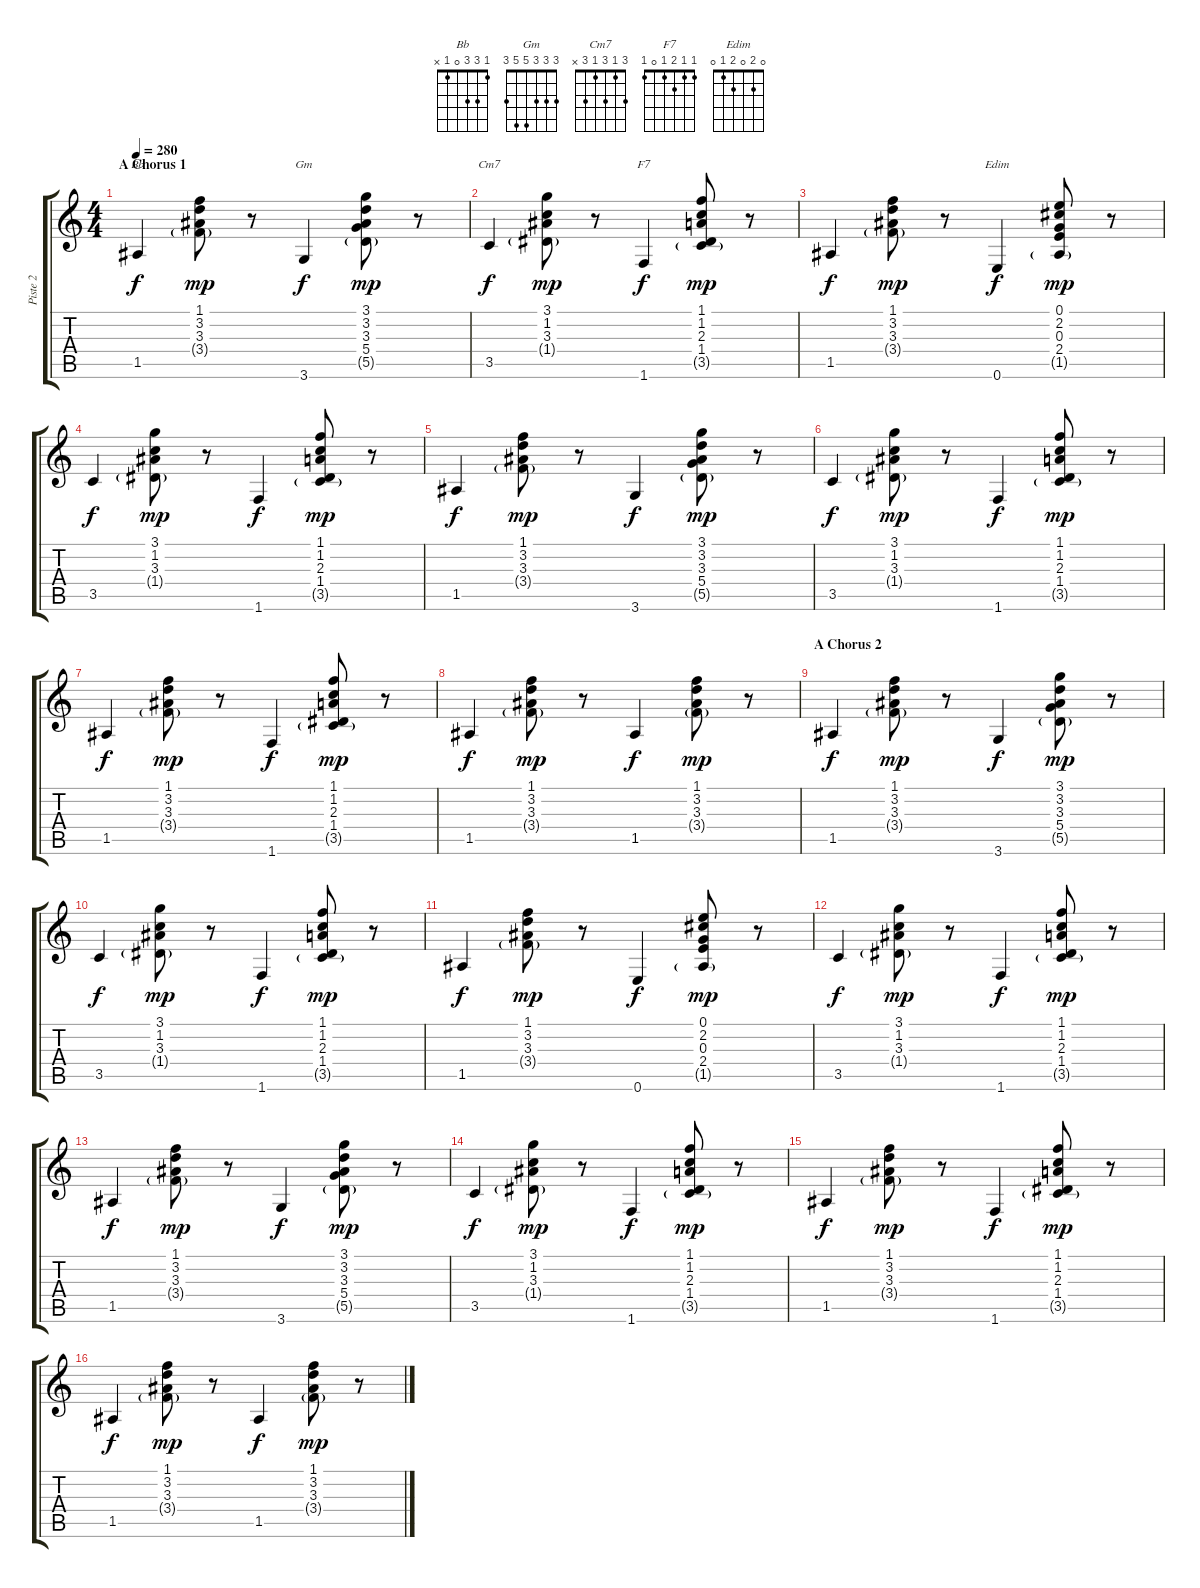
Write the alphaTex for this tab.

\track ("Piste 2" "Piste 2") {instrument acousticguitarnylon}
\staff {score tabs}
\tuning (E4 B3 G3 D3 A2 E2) {hide}
\chord ("Bb" 1 3 3 0 1 x)
\chord ("Gm" 3 3 3 5 5 3)
\chord ("Cm7" 3 1 3 1 3 x)
\chord ("F7" 1 1 2 1 0 1)
\chord ("Edim" 0 2 0 2 1 0)
\ts (4 4)
\section ("" "A Chorus 1")
\tempo 280
\clef g2
\ks c
1.5.4{ch "Bb" dy f instrument acousticguitarnylon} (1.1 3.2 3.3 3.4{g}).8{dy mp} r.8 3.6.4{ch "Gm" dy f} (3.1 3.2 3.3 5.4 5.5{g}).8{dy mp} r.8 |
3.5.4{ch "Cm7" dy f} (3.1 1.2 3.3 1.4{g}).8{dy mp} r.8 1.6.4{ch "F7" dy f} (1.1 1.2 2.3 1.4 3.5{g}).8{dy mp} r.8 |
1.5.4{dy f} (1.1 3.2 3.3 3.4{g}).8{dy mp} r.8 0.6.4{ch "Edim" dy f} (0.1 2.2 0.3 2.4 1.5{g}).8{dy mp} r.8 |
3.5.4{dy f} (3.1 1.2 3.3 1.4{g}).8{dy mp} r.8 1.6.4{dy f} (1.1 1.2 2.3 1.4 3.5{g}).8{dy mp} r.8 |
1.5.4{dy f} (1.1 3.2 3.3 3.4{g}).8{dy mp} r.8 3.6.4{dy f} (3.1 3.2 3.3 5.4 5.5{g}).8{dy mp} r.8 |
3.5.4{dy f} (3.1 1.2 3.3 1.4{g}).8{dy mp} r.8 1.6.4{dy f} (1.1 1.2 2.3 1.4 3.5{g}).8{dy mp} r.8 |
1.5.4{dy f} (1.1 3.2 3.3 3.4{g}).8{dy mp} r.8 1.6.4{dy f} (1.1 1.2 2.3 1.4 3.5{g}).8{dy mp} r.8 |
1.5.4{dy f} (1.1 3.2 3.3 3.4{g}).8{dy mp} r.8 1.5.4{dy f} (1.1 3.2 3.3 3.4{g}).8{dy mp} r.8 |
\section ("" "A Chorus 2")
1.5.4{dy f} (1.1 3.2 3.3 3.4{g}).8{dy mp} r.8 3.6.4{dy f} (3.1 3.2 3.3 5.4 5.5{g}).8{dy mp} r.8 |
3.5.4{dy f} (3.1 1.2 3.3 1.4{g}).8{dy mp} r.8 1.6.4{dy f} (1.1 1.2 2.3 1.4 3.5{g}).8{dy mp} r.8 |
1.5.4{dy f} (1.1 3.2 3.3 3.4{g}).8{dy mp} r.8 0.6.4{dy f} (0.1 2.2 0.3 2.4 1.5{g}).8{dy mp} r.8 |
3.5.4{dy f} (3.1 1.2 3.3 1.4{g}).8{dy mp} r.8 1.6.4{dy f} (1.1 1.2 2.3 1.4 3.5{g}).8{dy mp} r.8 |
1.5.4{dy f} (1.1 3.2 3.3 3.4{g}).8{dy mp} r.8 3.6.4{dy f} (3.1 3.2 3.3 5.4 5.5{g}).8{dy mp} r.8 |
3.5.4{dy f} (3.1 1.2 3.3 1.4{g}).8{dy mp} r.8 1.6.4{dy f} (1.1 1.2 2.3 1.4 3.5{g}).8{dy mp} r.8 |
1.5.4{dy f} (1.1 3.2 3.3 3.4{g}).8{dy mp} r.8 1.6.4{dy f} (1.1 1.2 2.3 1.4 3.5{g}).8{dy mp} r.8 |
1.5.4{dy f} (1.1 3.2 3.3 3.4{g}).8{dy mp} r.8 1.5.4{dy f} (1.1 3.2 3.3 3.4{g}).8{dy mp} r.8
